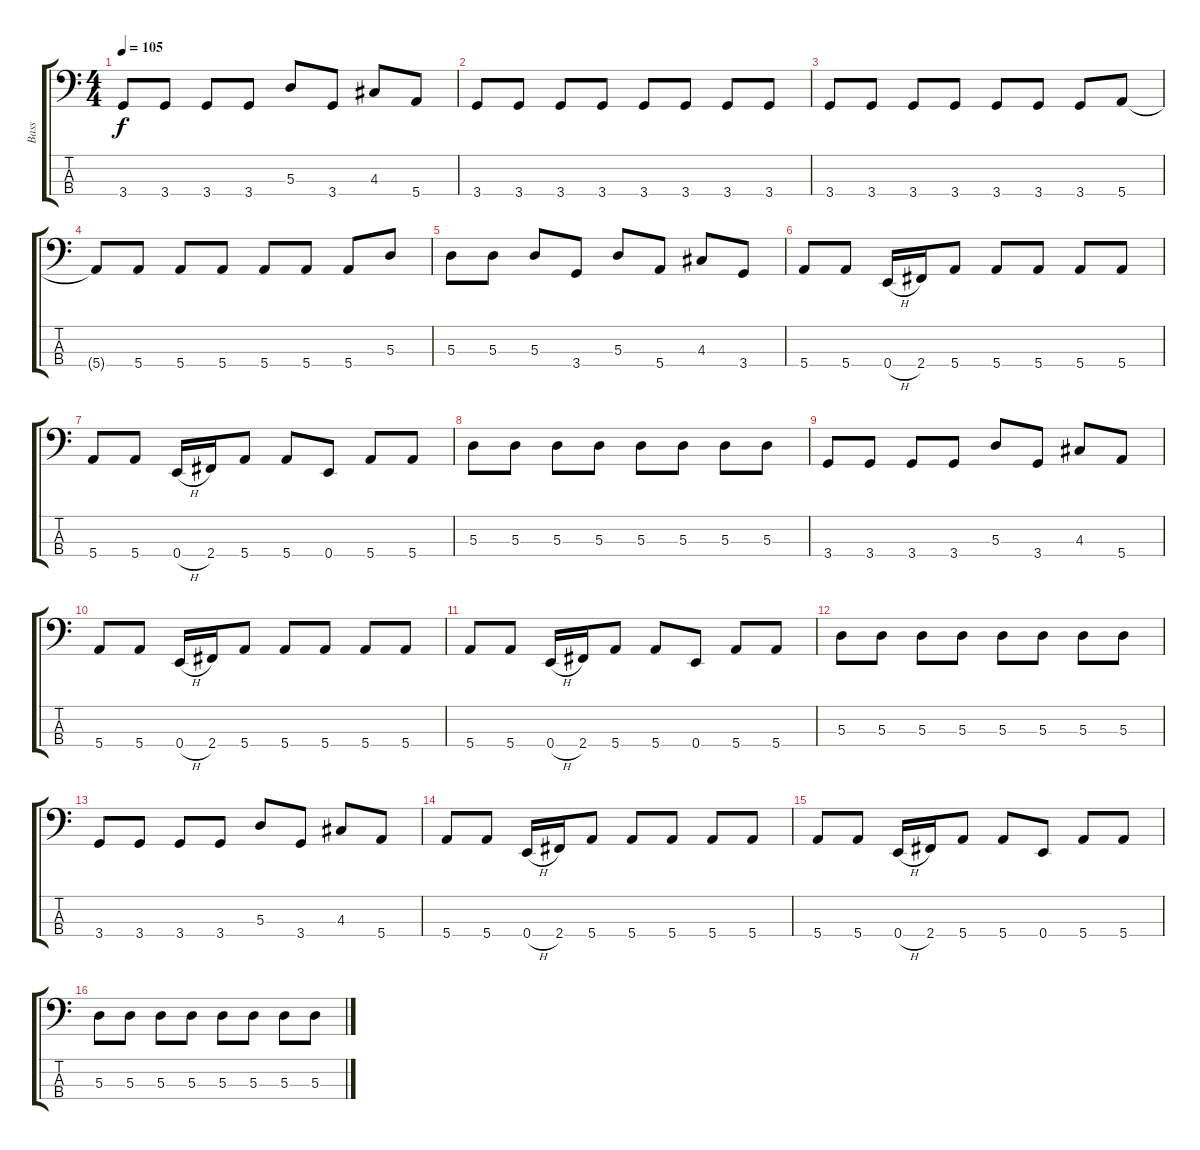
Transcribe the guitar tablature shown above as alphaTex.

\track ("Bass" "Bass") {instrument slapbass1}
\staff {score tabs}
\tuning (G2 D2 A1 E1) {hide}
\ts (4 4)
\tempo 105
\clef f4
\ks c
3.4.8{dy f} 3.4.8 3.4.8 3.4.8 5.3.8 3.4.8 4.3.8 5.4.8 |
3.4.8 3.4.8 3.4.8 3.4.8 3.4.8 3.4.8 3.4.8 3.4.8 |
3.4.8 3.4.8 3.4.8 3.4.8 3.4.8 3.4.8 3.4.8 5.4.8 |
5.4{t}.8 5.4.8 5.4.8 5.4.8 5.4.8 5.4.8 5.4.8 5.3.8 |
5.3.8 5.3.8 5.3.8 3.4.8 5.3.8 5.4.8 4.3.8 3.4.8 |
5.4.8 5.4.8 0.4{h}.16 2.4.16 5.4.8 5.4.8 5.4.8 5.4.8 5.4.8 |
5.4.8 5.4.8 0.4{h}.16 2.4.16 5.4.8 5.4.8 0.4.8 5.4.8 5.4.8 |
5.3.8 5.3.8 5.3.8 5.3.8 5.3.8 5.3.8 5.3.8 5.3.8 |
3.4.8 3.4.8 3.4.8 3.4.8 5.3.8 3.4.8 4.3.8 5.4.8 |
5.4.8 5.4.8 0.4{h}.16 2.4.16 5.4.8 5.4.8 5.4.8 5.4.8 5.4.8 |
5.4.8 5.4.8 0.4{h}.16 2.4.16 5.4.8 5.4.8 0.4.8 5.4.8 5.4.8 |
5.3.8 5.3.8 5.3.8 5.3.8 5.3.8 5.3.8 5.3.8 5.3.8 |
3.4.8 3.4.8 3.4.8 3.4.8 5.3.8 3.4.8 4.3.8 5.4.8 |
5.4.8 5.4.8 0.4{h}.16 2.4.16 5.4.8 5.4.8 5.4.8 5.4.8 5.4.8 |
5.4.8 5.4.8 0.4{h}.16 2.4.16 5.4.8 5.4.8 0.4.8 5.4.8 5.4.8 |
5.3.8 5.3.8 5.3.8 5.3.8 5.3.8 5.3.8 5.3.8 5.3.8
